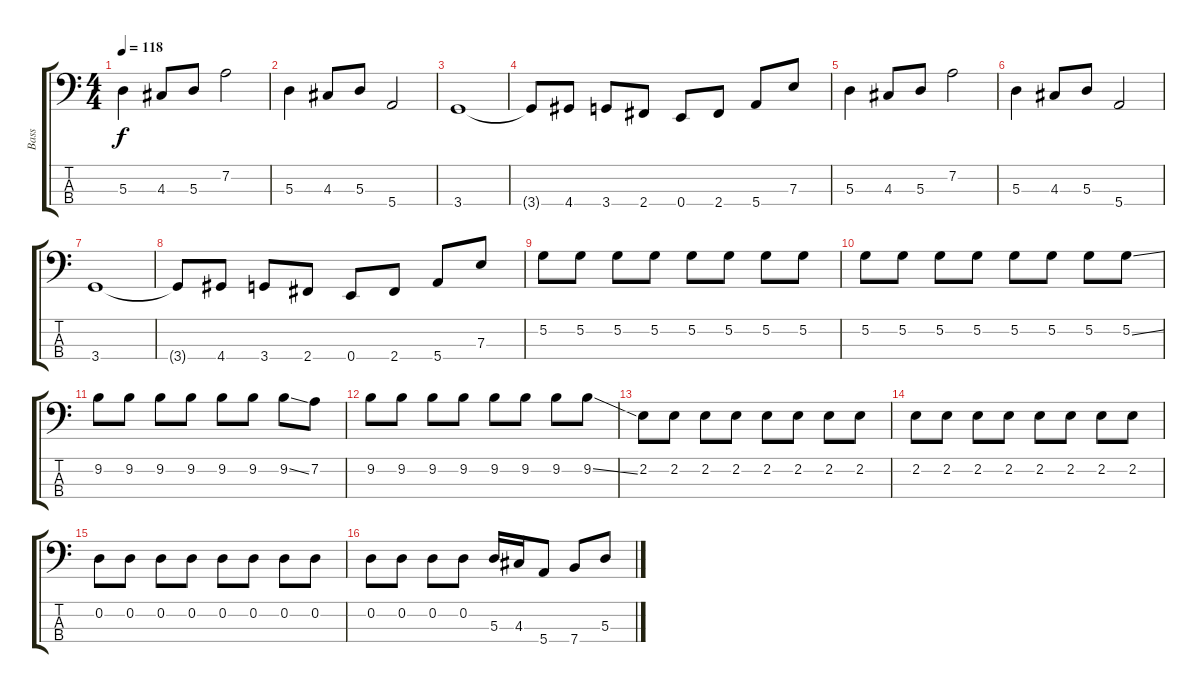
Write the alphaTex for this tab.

\track ("Bass" "Bass") {instrument electricbassfinger}
\staff {score tabs}
\tuning (G2 D2 A1 E1) {hide}
\ts (4 4)
\tempo 118
\clef f4
\ks c
5.3.4{dy f} 4.3.8 5.3.8 7.2.2 |
5.3.4 4.3.8 5.3.8 5.4.2 |
3.4.1 |
3.4{t}.8 4.4.8 3.4.8 2.4.8 0.4.8 2.4.8 5.4.8 7.3.8 |
5.3.4 4.3.8 5.3.8 7.2.2 |
5.3.4 4.3.8 5.3.8 5.4.2 |
3.4.1 |
3.4{t}.8 4.4.8 3.4.8 2.4.8 0.4.8 2.4.8 5.4.8 7.3.8 |
5.2.8 5.2.8 5.2.8 5.2.8 5.2.8 5.2.8 5.2.8 5.2.8 |
5.2.8 5.2.8 5.2.8 5.2.8 5.2.8 5.2.8 5.2.8 5.2{ss}.8 |
9.2.8 9.2.8 9.2.8 9.2.8 9.2.8 9.2.8 9.2{ss}.8 7.2.8 |
9.2.8 9.2.8 9.2.8 9.2.8 9.2.8 9.2.8 9.2.8 9.2{ss}.8 |
2.2.8 2.2.8 2.2.8 2.2.8 2.2.8 2.2.8 2.2.8 2.2.8 |
2.2.8 2.2.8 2.2.8 2.2.8 2.2.8 2.2.8 2.2.8 2.2.8 |
0.2.8 0.2.8 0.2.8 0.2.8 0.2.8 0.2.8 0.2.8 0.2.8 |
0.2.8 0.2.8 0.2.8 0.2.8 5.3.16 4.3.16 5.4.8 7.4.8 5.3.8
